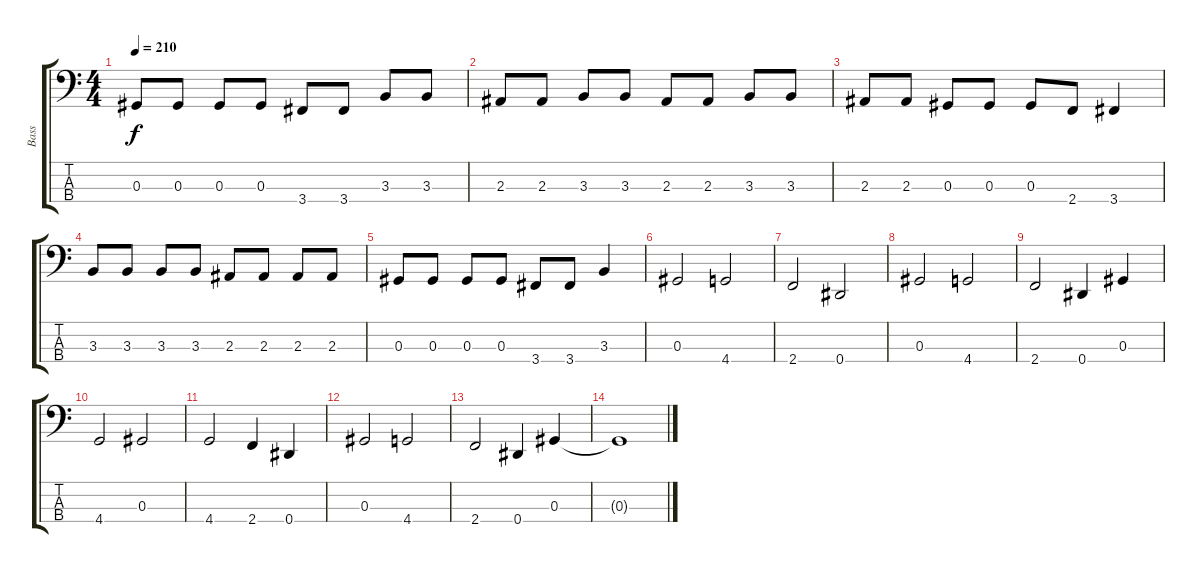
\track ("Bass" "Bass") {instrument electricbassfinger}
\staff {score tabs}
\tuning (Gb2 Db2 Ab1 Eb1) {hide}
\ts (4 4)
\tempo 210
\clef f4
\ks c
0.3.8{dy f} 0.3.8 0.3.8 0.3.8 3.4.8 3.4.8 3.3.8 3.3.8 |
2.3.8 2.3.8 3.3.8 3.3.8 2.3.8 2.3.8 3.3.8 3.3.8 |
2.3.8 2.3.8 0.3.8 0.3.8 0.3.8 2.4.8 3.4.4 |
3.3.8 3.3.8 3.3.8 3.3.8 2.3.8 2.3.8 2.3.8 2.3.8 |
0.3.8 0.3.8 0.3.8 0.3.8 3.4.8 3.4.8 3.3.4 |
0.3.2 4.4.2 |
2.4.2 0.4.2 |
0.3.2 4.4.2 |
2.4.2 0.4.4 0.3.4 |
4.4.2 0.3.2 |
4.4.2 2.4.4 0.4.4 |
0.3.2 4.4.2 |
2.4.2 0.4.4 0.3.4 |
0.3{t}.1
